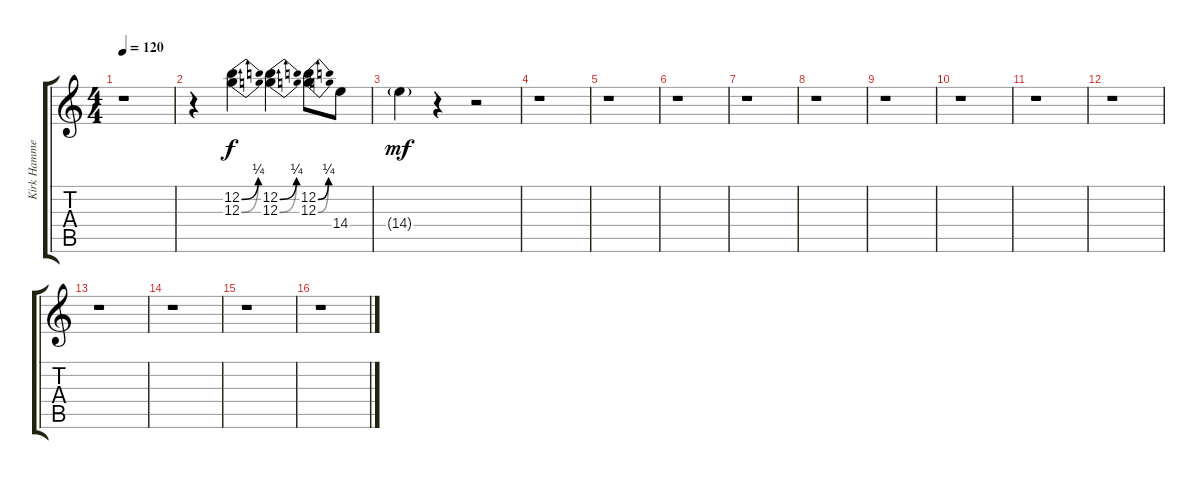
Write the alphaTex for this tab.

\track ("Kirk Hammett (Lead)" "Kirk Hamme") {instrument distortionguitar}
\staff {score tabs}
\tuning (E4 B3 G3 D3 A2 E2) {hide}
\ts (4 4)
\tempo 120
\clef g2
\ks c
r.1{dy mf} |
r.4 (12.2{be (bend 0 0 60 1)} 12.3{be (bend 0 0 60 1)}).4{dy f} (12.2{be (bend 0 0 60 1)} 12.3{be (bend 0 0 60 1)}).4 (12.2{be (bend 0 0 60 1)} 12.3{be (bend 0 0 60 1)}).8 14.4.8 |
14.4{g}.4{dy mf} r.4 r.2 |
r.1 |
r.1 |
r.1 |
r.1 |
r.1 |
r.1 |
r.1 |
r.1 |
r.1 |
r.1 |
r.1 |
r.1 |
r.1
